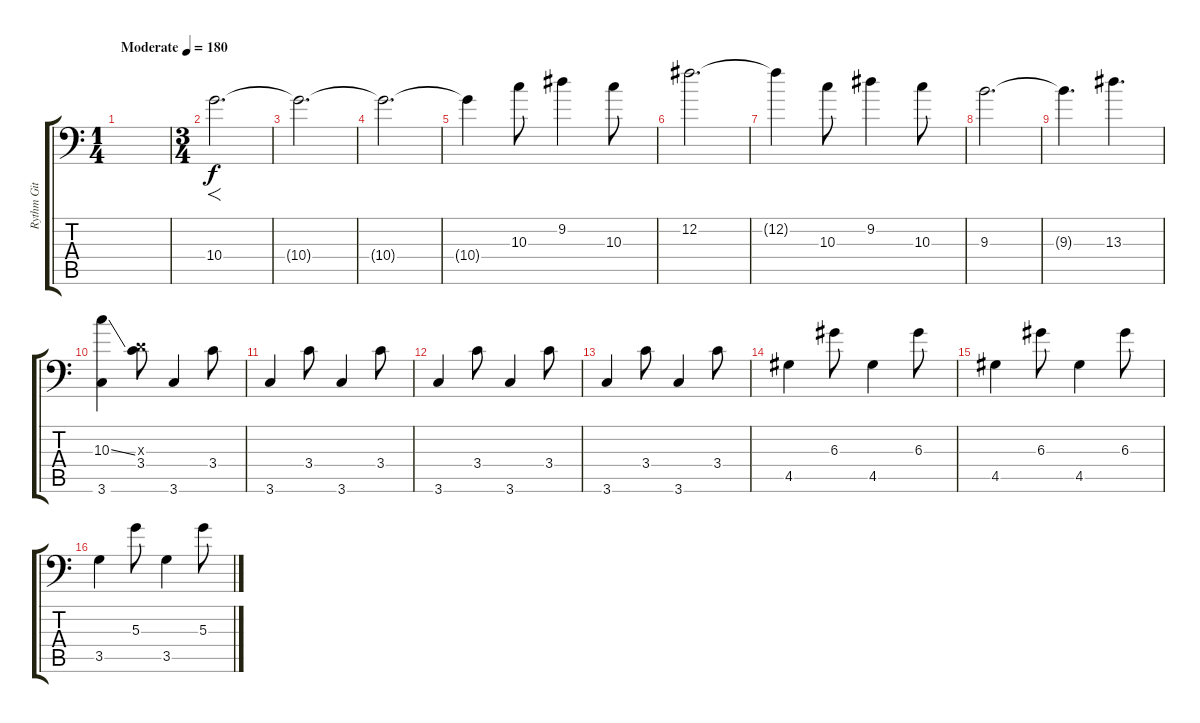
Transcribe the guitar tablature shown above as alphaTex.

\track ("Rythm Git 2" "Rythm Git ") {instrument distortionguitar}
\staff {score tabs}
\tuning (B3 Gb3 D3 A2 E2 A1) {hide}
\ts (1 4)
\tempo (180 "Moderate")
\clef f4
\ks c
|
\ts (3 4)
10.4.2{f d} |
10.4{t}.2{d} |
10.4{t}.2{d} |
10.4{t}.4 10.3.8 9.2.4 10.3.8 |
12.2.2{d} |
12.2{t}.4 10.3.8 9.2.4 10.3.8 |
9.3.2{d} |
9.3{t}.4{d} 13.3.4{d} |
(10.3{ss} 3.6).4 (0.3{x} 3.4).8 3.6.4 3.4.8 |
3.6.4 3.4.8 3.6.4 3.4.8 |
3.6.4 3.4.8 3.6.4 3.4.8 |
3.6.4 3.4.8 3.6.4 3.4.8 |
4.5.4 6.3.8 4.5.4 6.3.8 |
4.5.4 6.3.8 4.5.4 6.3.8 |
3.5.4 5.3.8 3.5.4 5.3.8
